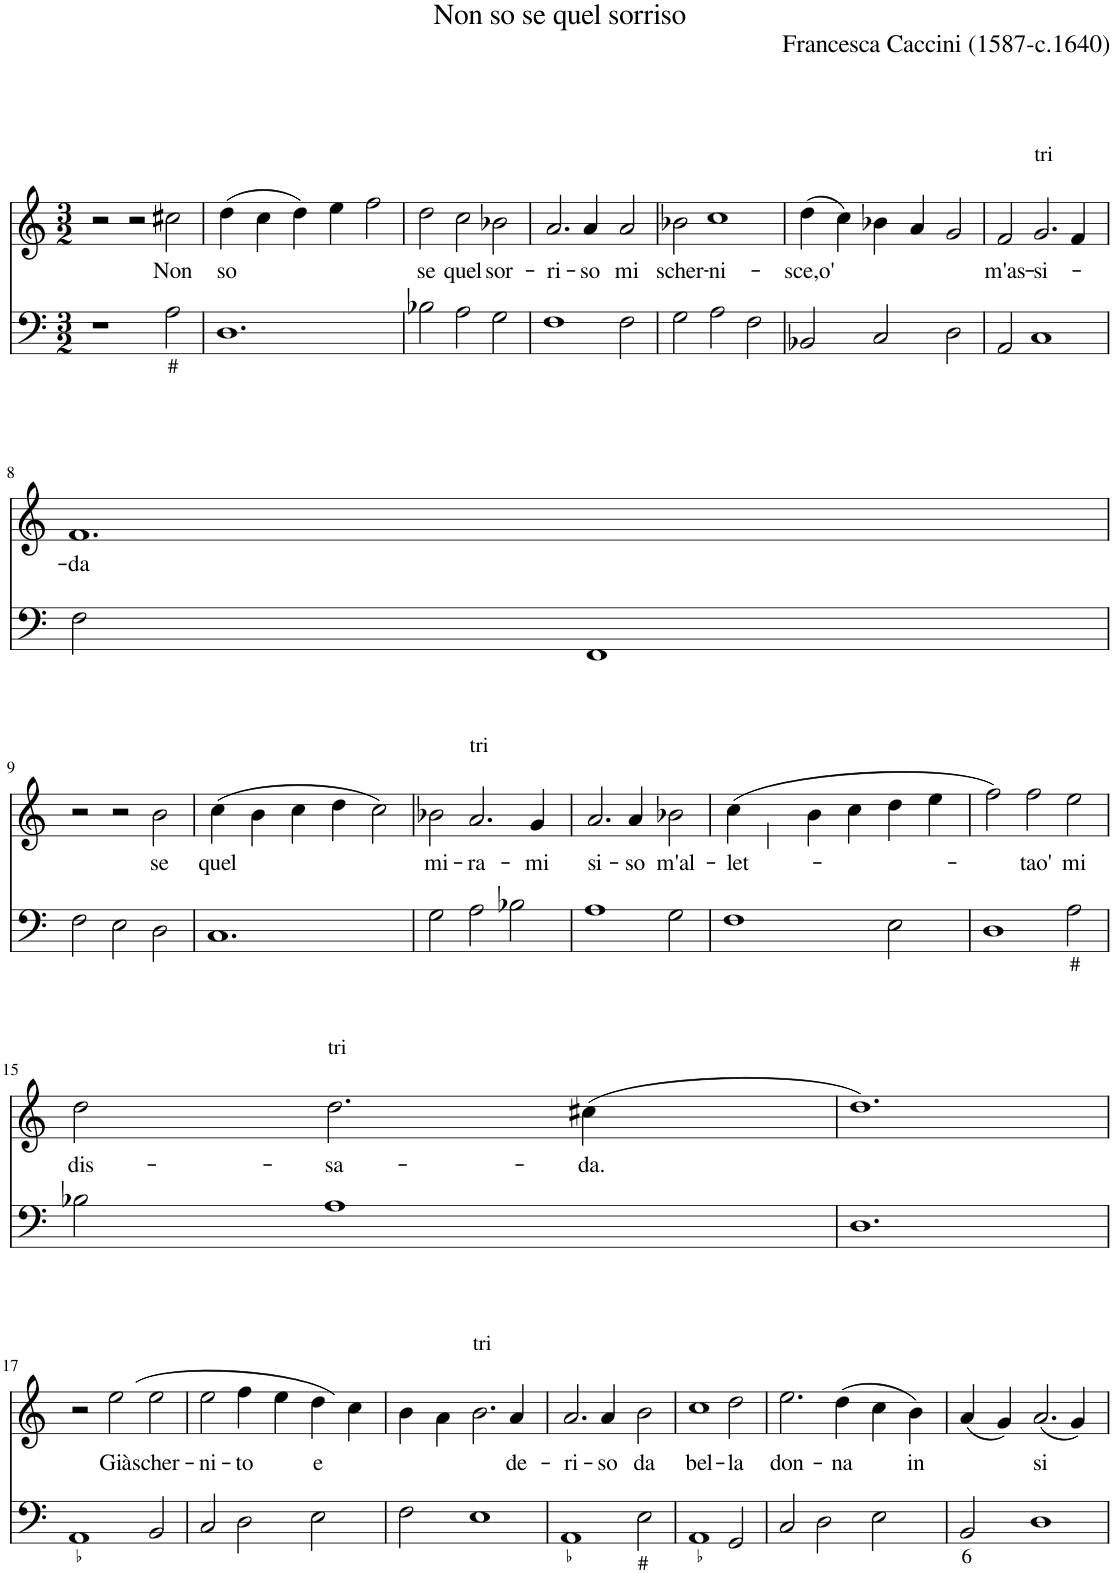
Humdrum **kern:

**kern	**kern	**text
*part2	*part1	*part1
*staff2	*staff1	*staff1
*I"Violoncello	*I"Voice	*
*I'Vc	*	*
*clefF4	*clefG2	*
*k[]	*k[]	*
*M3/2	*M3/2	*
=1	=1	=1
1r	2r	.
.	2r	.
!LO:TX:b:t=#	!	!
!	!	!LO:LY:b
2A\	2cc#X\	Non
=2	=2	=2
!	!	!LO:LY:b
1.D	(4dd\	so
.	4cc\	.
.	4dd\)	.
.	4ee\	.
.	2ff\	.
=3	=3	=3
!	!	!LO:LY:b
2B-X\	2dd\	se
!	!	!LO:LY:b
2A\	2cc\	quel
!	!	!LO:LY:b
2G\	2b-X\	sor-
=4	=4	=4
!	!	!LO:LY:b
1F	2.a/	-ri-
!	!	!LO:LY:b
.	4a/	-so
!	!	!LO:LY:b
2F\	2a/	mi
=5	=5	=5
!	!	!LO:LY:b
2G\	2b-X\	scher-
!	!	!LO:LY:b
2A\	1cc	-ni-
2F\	.	.
=6	=6	=6
!	!	!LO:LY:b
2BB-X/	(4dd\	-sce,o'
.	4cc\)	.
2C/	4b-X\	.
.	4a/	.
2D\	2g/	.
=7	=7	=7
!	!	!LO:LY:b
2AA/	2f/	m'as-
!	!LO:TX:a:t=tri	!
!	!	!LO:LY:b
1C	2.g/	-si-
.	4f/	.
!!LO:LB:g=z
=8	=8	=8
!	!	!LO:LY:b
2F\	1.f	-da
1FF	.	.
!!LO:LB:g=z
=9	=9	=9
2F\	2r	.
2E\	2r	.
!	!	!LO:LY:b
2D\	2b\	se
=10	=10	=10
!	!	!LO:LY:b
1.C	(4cc\	quel
.	4b\	.
.	4cc\	.
.	4dd\	.
.	2cc\)	.
=11	=11	=11
!	!	!LO:LY:b
2G\	2b-X\	mi-
!	!LO:TX:a:t=tri	!
!	!	!LO:LY:b
2A\	2.a/	-ra-
2B-X\	.	.
!	!	!LO:LY:b
.	4g/	-mi
=12	=12	=12
!	!	!LO:LY:b
1A	2.a/	si-
!	!	!LO:LY:b
.	4a/	-so
!	!	!LO:LY:b
2G\	2b-X\	m'al-
=13	=13	=13
!	!	!LO:LY:b
1F	(4cc\	-let-
.	4a\	.
.	4b\	.
.	4cc\	.
2E\	4dd\	.
.	4ee\	.
=14	=14	=14
1D	2ff\)	.
!	!	!LO:LY:b
.	2ff\	-tao'
!LO:TX:b:t=#	!	!
!	!	!LO:LY:b
2A\	2ee\	mi
!!LO:LB:g=z
=15	=15	=15
!	!	!LO:LY:b
2B-X\	2dd\	dis-
!	!LO:TX:a:t=tri	!
!	!	!LO:LY:b
1A	2.dd\	-sa-
!	!	!LO:LY:b
.	(4cc#X\	-da.
=16	=16	=16
1.D	1.dd)	.
!!LO:LB:g=z
=17	=17	=17
1AA	2r	.
!	!	!LO:LY:b
.	2ee\	Già
!	!	!LO:LY:b
2BB/	2ee\	scher-
=18	=18	=18
!	!	!LO:LY:b
2C/	(2ee\	-ni-
!	!	!LO:LY:b
2D\	4ff\	-to
.	4ee\	.
!	!	!LO:LY:b
2E\	4dd\	e
.	4cc\	.
=19	=19	=19
2F\	4b\)	.
.	4a\	.
!	!LO:TX:a:t=tri	!
1E	2.b\	.
!	!	!LO:LY:b
.	4a/	de-
=20	=20	=20
!	!	!LO:LY:b
1AA	2.a/	-ri-
!	!	!LO:LY:b
.	4a/	-so
!LO:TX:b:t=#	!	!
!	!	!LO:LY:b
2E\	2b\	da
=21	=21	=21
!	!	!LO:LY:b
1AA	1cc	bel-
!	!	!LO:LY:b
2GG/	2dd\	-la
=22	=22	=22
!	!	!LO:LY:b
2C/	2.ee\	don-
2D\	.	.
!	!	!LO:LY:b
.	(4dd\	-na
2E\	4cc\	.
!	!	!LO:LY:b
.	4b\)	in
=23	=23	=23
!LO:TX:b:t=6	!	!
2BB/	(4a/	.
.	4g/)	.
!	!	!LO:LY:b
1D	(2.a/	si
.	4g/)	.
=	=	=
*-	*-	*-
